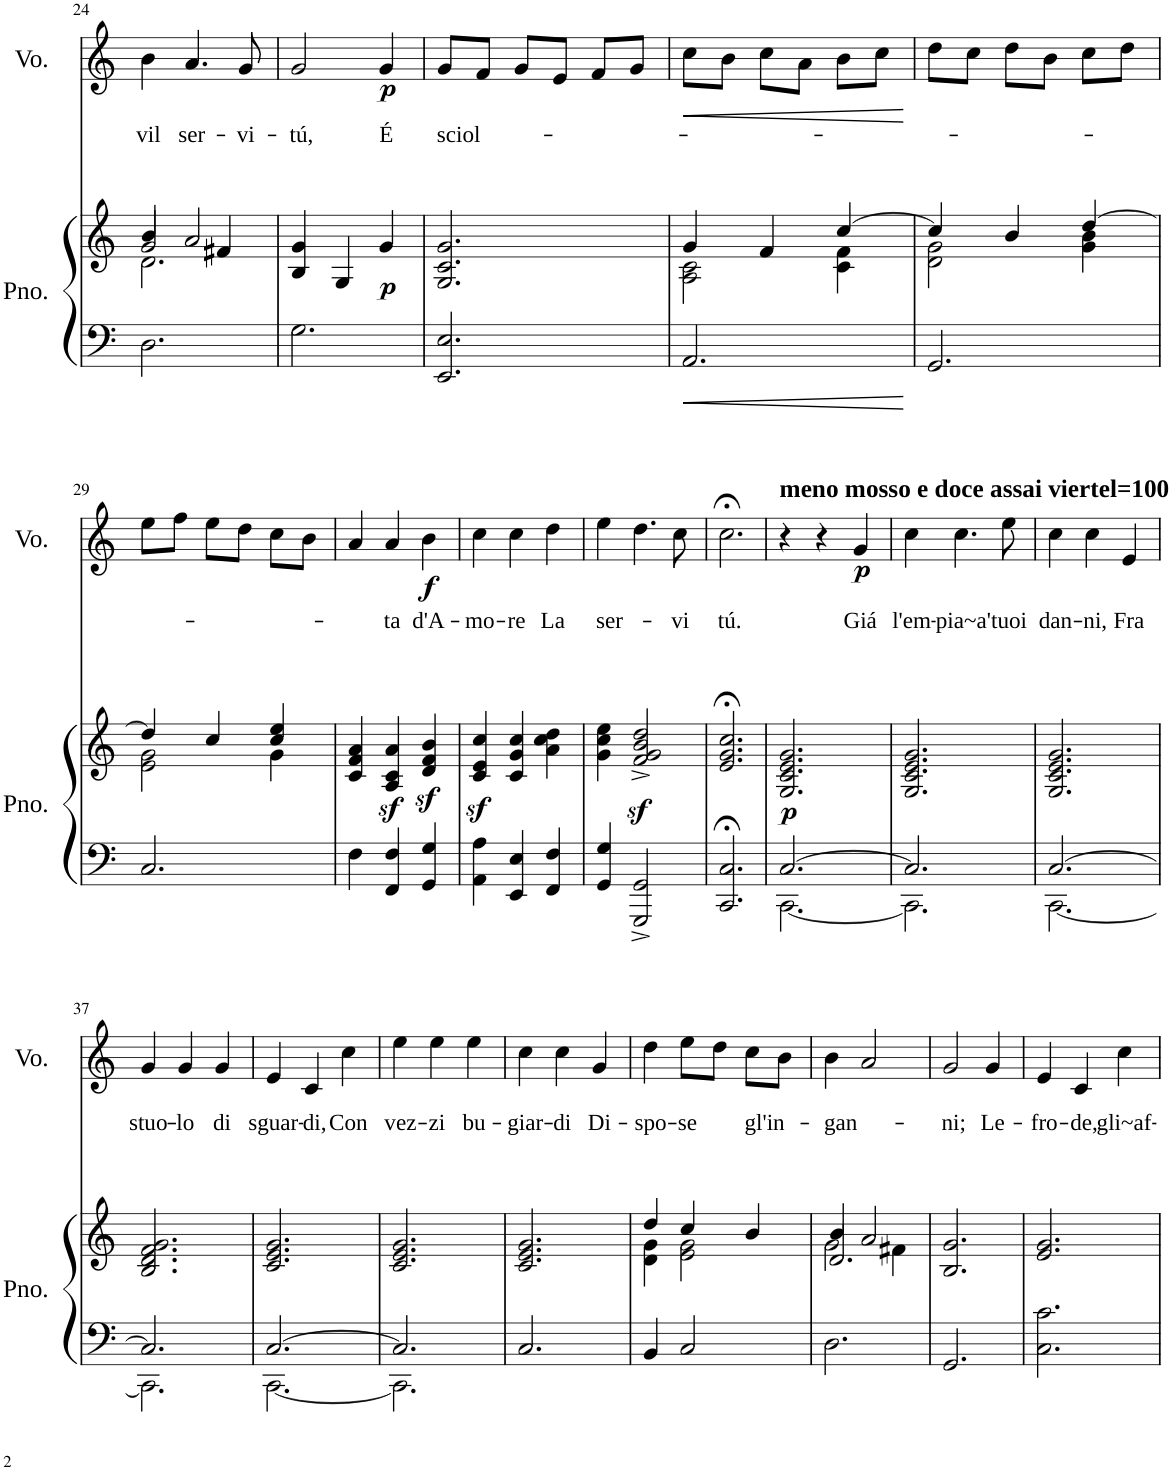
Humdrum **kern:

**kern	**kern	**dynam	**kern	**text	**dynam
*part2	*part2	*part2	*part1	*part1	*part1
*staff3	*staff2	*staff2/3	*staff1	*staff1	*staff1
*I"Piano	*	*	*I"Voice	*	*
*I'Pno.	*	*	*I'Vo.	*	*
!!LO:PB:g=z
*clefF4	*clefG2	*	*clefG2	*	*
*k[]	*k[]	*	*k[]	*	*
*M3/4	*M3/4	*	*M3/4	*	*
=24	=24	=24	=24	=24	=24
*	*^	*	*	*	*
*	*	*^	*	*	*	*
!	!	!	!	!	!	!LO:LY:b	!
2.D\	4b/	2.d\	2g/	.	4b\	vil	.
!	!	!	!	!	!	!LO:LY:b	!
.	2a/	.	.	.	4.a/	ser-	.
.	.	.	4f#X/	.	.	.	.
!	!	!	!	!	!	!LO:LY:b	!
.	.	.	.	.	8g/	-vi-	.
*	*v	*v	*v	*	*	*	*
=25	=25	=25	=25	=25	=25
!	!	!	!	!LO:LY:b	!
2.G\	4B/ 4g/	.	2g/	-tú,	.
.	4G/	.	.	.	.
!	!	!LO:DY:b	!	!LO:LY:b	!LO:DY:b
.	4g/	p	4g/	É	p
=26	=26	=26	=26	=26	=26
!	!	!	!	!LO:LY:b	!
2.EE/ 2.E/	2.G/ 2.c/ 2.g/	.	8g/L	sciol-	.
.	.	.	8f/J	.	.
.	.	.	8g/L	.	.
.	.	.	8e/J	.	.
.	.	.	8f/L	.	.
.	.	.	8g/J	.	.
=27	=27	=27	=27	=27	=27
*	*^	*	*	*	*
!	!	!	!	!	!	!LO:HP:b
2.AA/	4g/	2A\ 2c\	.	8cc\L	.	<
.	.	.	.	8b\J	.	.
.	4f/	.	.	8cc\L	.	.
.	.	.	.	8a\J	.	.
.	[4cc/	4c\ 4f\	.	8b\L	.	.
.	.	.	.	8cc\J	.	.
*	*v	*v	*	*	*	*
.	.	.	.	.	[
=28	=28	=28	=28	=28	=28
*	*^	*	*	*	*
2.GG/	4cc/]	2d\ 2g\	.	8dd\L	.	.
.	.	.	.	8cc\J	.	.
.	4b/	.	.	8dd\L	.	.
.	.	.	.	8b\J	.	.
.	[4dd/	4g\ 4b\	.	8cc\L	.	.
.	.	.	.	8dd\J	.	.
!!LO:LB:g=z
=29	=29	=29	=29	=29	=29	=29
2.C/	4dd/]	2e\ 2g\	.	8ee\L	.	.
.	.	.	.	8ff\J	.	.
.	4cc/	.	.	8ee\L	.	.
.	.	.	.	8dd\J	.	.
.	4cc/ 4ee/	4g\	.	8cc\L	.	.
.	.	.	.	8b\J	.	.
*	*v	*v	*	*	*	*
=30	=30	=30	=30	=30	=30
4F\	4c/ 4f/ 4a/	.	4a/	.	.
!	!	!	!	!LO:LY:b	!
4FF/ 4F/	4A/z< 4c/z< 4a/z<	.	4a/	-ta	.
!	!	!	!	!LO:LY:b	!LO:DY:b
4GG/ 4G/	4d/z< 4f/z< 4b/z<	.	4b\	d'A-	f
=31	=31	=31	=31	=31	=31
!	!	!	!	!LO:LY:b	!
4AA\ 4A\	4c/z< 4e/z< 4cc/z<	.	4cc\	-mo-	.
!	!	!	!	!LO:LY:b	!
4EE/ 4E/	4c/ 4g/ 4cc/	.	4cc\	-re	.
!	!	!	!	!LO:LY:b	!
4FF/ 4F/	4a\ 4cc\ 4dd\	.	4dd\	La	.
=32	=32	=32	=32	=32	=32
!	!	!	!	!LO:LY:b	!
4GG/ 4G/	4g\ 4cc\ 4ee\	.	4ee\	ser-	.
2GGG/^ 2GG/^	2f/z<^ 2g/z<^ 2b/z<^ 2dd/z<^	.	4.dd\	.	.
!	!	!	!	!LO:LY:b	!
.	.	.	8cc\	-vi	.
=33	=33	=33	=33	=33	=33
!	!	!	!	!LO:LY:b	!
2.CC/;< 2.C/;<	2.e/;< 2.g/;< 2.cc/;<	.	2.cc;<\	tú.	.
=34	=34	=34	=34	=34	=34
*^	*	*	*	*	*
!	!	!	!	!LO:TX:a:B:t=meno mosso e doce assai viertel=100	!	!
!	!	!	!LO:DY:b	!	!	!
[2.C/	[2.CC\	2.G/ 2.c/ 2.e/ 2.g/	p	4r	.	.
.	.	.	.	4r	.	.
!	!	!	!	!	!LO:LY:b	!LO:DY:b
.	.	.	.	4g/	Giá	p
=35	=35	=35	=35	=35	=35	=35
!	!	!	!	!	!LO:LY:b	!
2.C/]	2.CC\]	2.G/ 2.c/ 2.e/ 2.g/	.	4cc\	l'em-	.
!	!	!	!	!	!LO:LY:b	!
.	.	.	.	4.cc\	-pia~a'	.
!	!	!	!	!	!LO:LY:b	!
.	.	.	.	8ee\	tuoi	.
=36	=36	=36	=36	=36	=36	=36
!	!	!	!	!	!LO:LY:b	!
[2.C/	[2.CC\	2.G/ 2.c/ 2.e/ 2.g/	.	4cc\	dan-	.
!	!	!	!	!	!LO:LY:b	!
.	.	.	.	4cc\	-ni,	.
!	!	!	!	!	!LO:LY:b	!
.	.	.	.	4e/	Fra	.
!!LO:LB:g=z
=37	=37	=37	=37	=37	=37	=37
!	!	!	!	!	!LO:LY:b	!
2.C/]	2.CC\]	2.B/ 2.d/ 2.f/ 2.g/	.	4g/	stuo-	.
!	!	!	!	!	!LO:LY:b	!
.	.	.	.	4g/	-lo	.
!	!	!	!	!	!LO:LY:b	!
.	.	.	.	4g/	di	.
=38	=38	=38	=38	=38	=38	=38
!	!	!	!	!	!LO:LY:b	!
[2.C/	[2.CC\	2.c/ 2.e/ 2.g/	.	4e/	sguar-	.
!	!	!	!	!	!LO:LY:b	!
.	.	.	.	4c/	-di,	.
!	!	!	!	!	!LO:LY:b	!
.	.	.	.	4cc\	Con	.
=39	=39	=39	=39	=39	=39	=39
!	!	!	!	!	!LO:LY:b	!
2.C/]	2.CC\]	2.c/ 2.e/ 2.g/	.	4ee\	vez-	.
!	!	!	!	!	!LO:LY:b	!
.	.	.	.	4ee\	-zi	.
!	!	!	!	!	!LO:LY:b	!
.	.	.	.	4ee\	bu-	.
*v	*v	*	*	*	*	*
=40	=40	=40	=40	=40	=40
!	!	!	!	!LO:LY:b	!
2.C/	2.c/ 2.e/ 2.g/	.	4cc\	-giar-	.
!	!	!	!	!LO:LY:b	!
.	.	.	4cc\	-di	.
!	!	!	!	!LO:LY:b	!
.	.	.	4g/	Di-	.
=41	=41	=41	=41	=41	=41
*	*^	*	*	*	*
!	!	!	!	!	!LO:LY:b	!
4BB/	4dd/	4d\ 4g\	.	4dd\	-spo-	.
!	!	!	!	!	!LO:LY:b	!
2C/	4cc/	2e\ 2g\	.	8ee\L	-se	.
.	.	.	.	8dd\J	.	.
!	!	!	!	!	!LO:LY:b	!
.	4b/	.	.	8cc\L	gl'in-	.
.	.	.	.	8b\J	.	.
=42	=42	=42	=42	=42	=42	=42
*	*	*^	*	*	*	*
!	!	!	!	!	!	!LO:LY:b	!
2.D\	4b/	2g\	2.d/	.	4b\	-gan-	.
.	2a/	.	.	.	2a/	.	.
.	.	4f#X\	.	.	.	.	.
*	*	*v	*v	*	*	*	*
=43	=43	=43	=43	=43	=43	=43
!	!	!	!	!	!LO:LY:b	!
*	*v	*v	*	*	*	*
2.GG/	2.B/ 2.g/	.	2g/	-ni;	.
!	!	!	!	!LO:LY:b	!
.	.	.	4g/	Le-	.
=44	=44	=44	=44	=44	=44
!	!	!	!	!LO:LY:b	!
2.C\ 2.c\	2.e/ 2.g/	.	4e/	-fro-	.
!	!	!	!	!LO:LY:b	!
.	.	.	4c/	-de,	.
!	!	!	!	!LO:LY:b	!
.	.	.	4cc\	gli~af-	.
=	=	=	=	=	=
*-	*-	*-	*-	*-	*-
